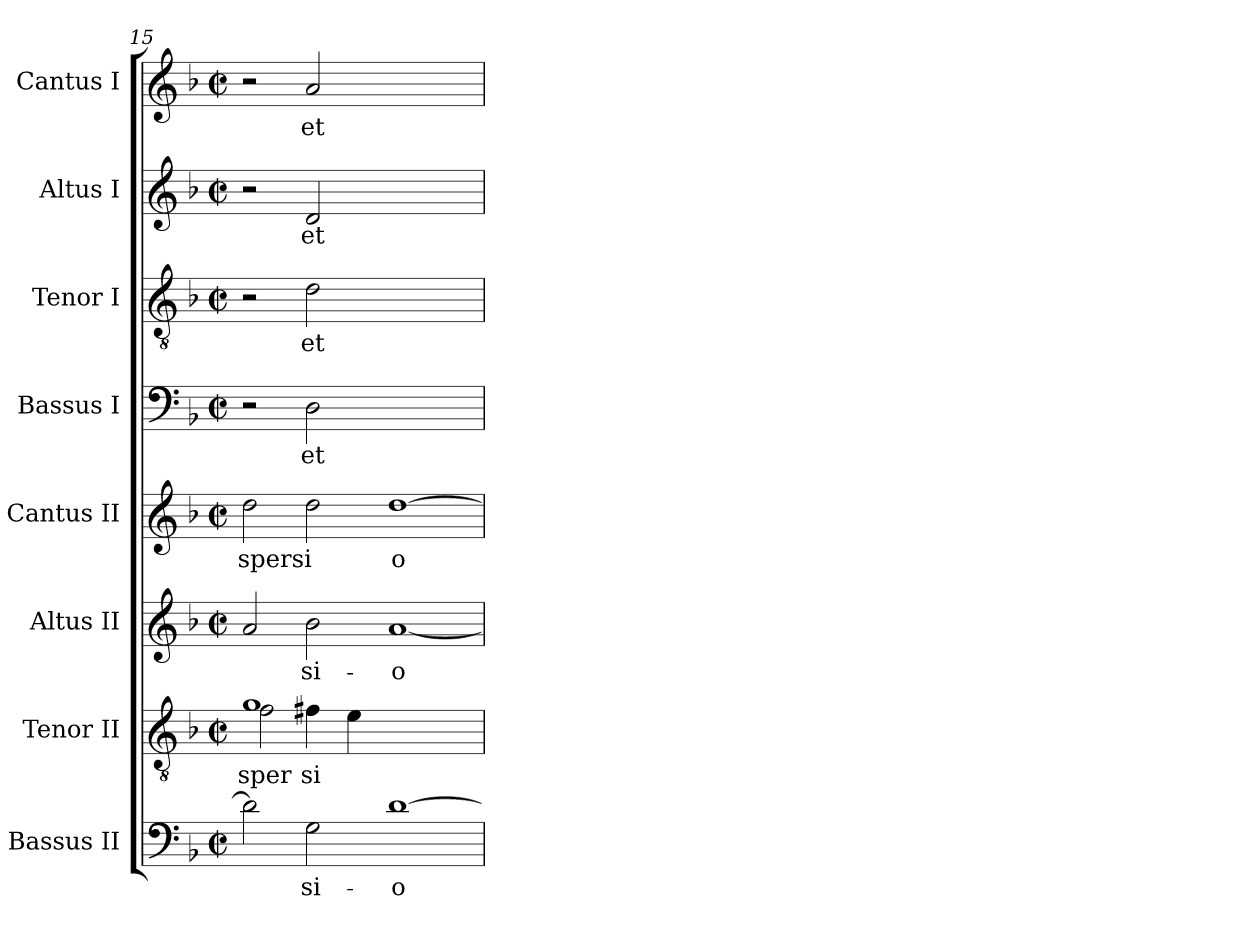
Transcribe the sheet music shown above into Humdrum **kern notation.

**kern	**text	**kern	**text	**kern	**text	**kern	**text	**kern	**text	**kern	**text	**kern	**text	**kern	**text
*part8	*part8	*part7	*part7	*part6	*part6	*part5	*part5	*part4	*part4	*part3	*part3	*part2	*part2	*part1	*part1
*staff8	*staff8	*staff7	*staff7	*staff6	*staff6	*staff5	*staff5	*staff4	*staff4	*staff3	*staff3	*staff2	*staff2	*staff1	*staff1
*I"Bassus II	*	*I"Tenor II	*	*I"Altus II	*	*I"Cantus II	*	*I"Bassus I	*	*I"Tenor I	*	*I"Altus I	*	*I"Cantus I	*
*clefF4	*	*clefGv2	*	*clefG2	*	*clefG2	*	*clefF4	*	*clefGv2	*	*clefG2	*	*clefG2	*
*k[b-]	*	*k[b-]	*	*k[b-]	*	*k[b-]	*	*k[b-]	*	*k[b-]	*	*k[b-]	*	*k[b-]	*
*F:	*	*F:	*	*F:	*	*F:	*	*F:	*	*F:	*	*F:	*	*F:	*
*M2/2	*	*M2/2	*	*M2/2	*	*M2/2	*	*M2/2	*	*M2/2	*	*M2/2	*	*M2/2	*
*met(c|)	*	*met(c|)	*	*met(c|)	*	*met(c|)	*	*met(c|)	*	*met(c|)	*	*met(c|)	*	*met(c|)	*
=15	=15	=15	=15	=15	=15	=15	=15	=15	=15	=15	=15	=15	=15	=15	=15
*	*	*^	*	*	*	*	*	*	*	*	*	*	*	*	*
!	!	!	!	!LO:LY:b	!	!	!	!LO:LY:b:cj	!	!	!	!	!	!	!	!
2d\]	.	1g	2f\	sper	2a/	.	2dd\	spersi	2r	.	2r	.	2r	.	2r	.
!	!LO:LY:b:cj	!	!	!LO:LY:b:cj	!	!LO:LY:b:cj	!	!	!	!LO:LY:b:cj	!	!LO:LY:b:cj	!	!LO:LY:b:cj	!	!LO:LY:b:cj
2G\	-si-	.	4f#\	si	2b-\	-si-	2dd\	.	2D\	et	2d\	et	2d/	et	2a/	et
.	.	.	4e\	.	.	.	.	.	.	.	.	.	.	.	.	.
!	!LO:LY:b:rj	!	!	!	!	!LO:LY:b:rj	!	!LO:LY:b:rj	!	!	!	!	!	!	!	!
[>1d	-o	1ryy	1ryy	.	[<1a	-o	[>1dd	o	1ryy	.	1ryy	.	1ryy	.	1ryy	.
*	*	*v	*v	*	*	*	*	*	*	*	*	*	*	*	*	*
=	=	=	=	=	=	=	=	=	=	=	=	=	=	=	=
*-	*-	*-	*-	*-	*-	*-	*-	*-	*-	*-	*-	*-	*-	*-	*-
